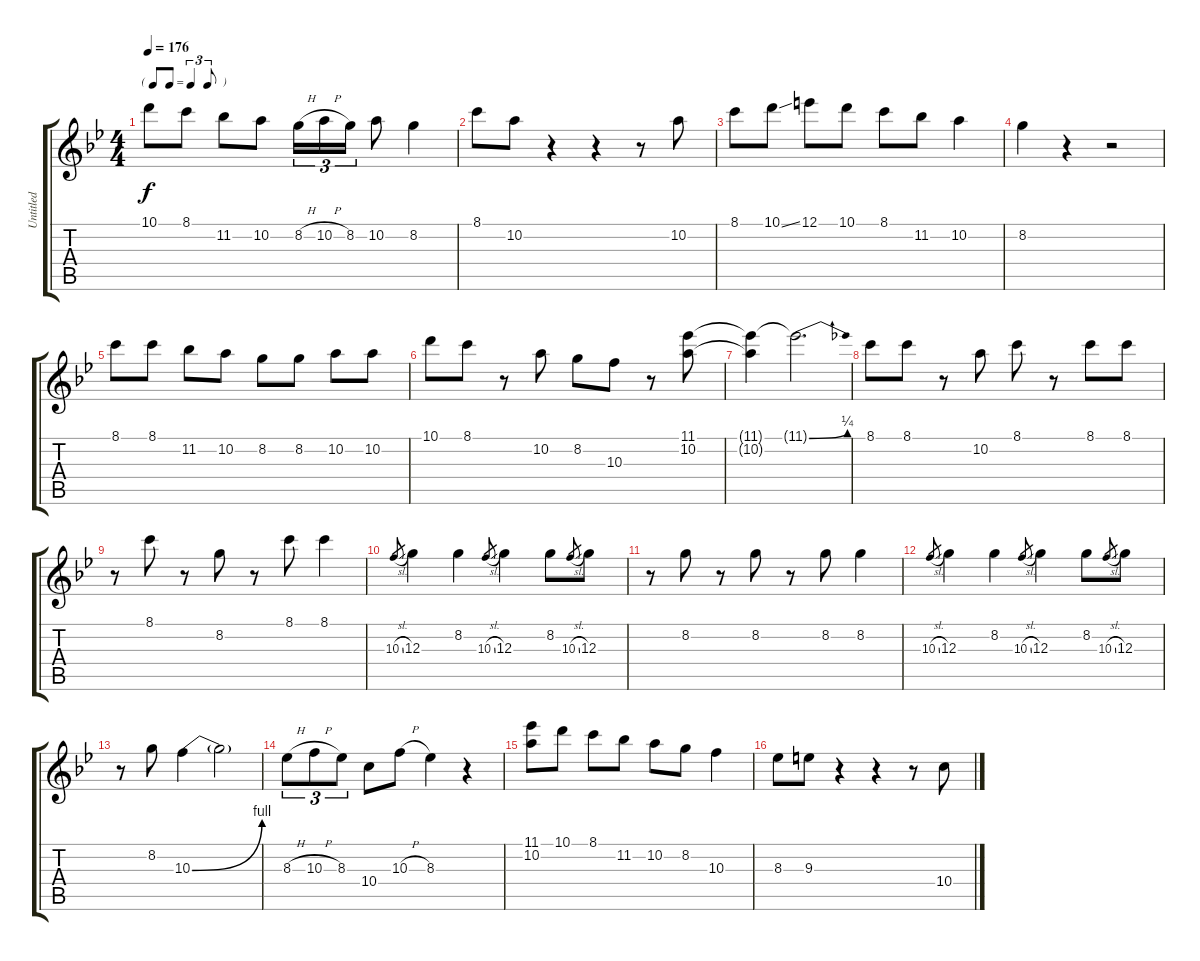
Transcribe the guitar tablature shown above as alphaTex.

\track ("Untitled" "Untitled") {instrument electricguitarclean}
\staff {score tabs}
\tuning (E4 B3 G3 D3 A2 E2) {hide}
\ts (4 4)
\tf triplet8th
\tempo 176
\clef g2
\ks bb
10.1.8{dy f} 8.1.8 11.2.8 10.2.8 8.2{h}.16{tu (3 2)} 10.2{h}.16{tu (3 2)} 8.2.16{tu (3 2)} 10.2.8 8.2.4 |
8.1.8 10.2.8 r.4 r.4 r.8 10.2.8 |
8.1.8 10.1{ss}.8 12.1.8 10.1.8 8.1.8 11.2.8 10.2.4 |
8.2.4 r.4 r.2 |
8.1.8 8.1.8 11.2.8 10.2.8 8.2.8 8.2.8 10.2.8 10.2.8 |
10.1.8 8.1.8 r.8 10.2.8 8.2.8 10.3.8 r.8 (11.1 10.2).8 |
(11.1{t} 10.2{t}).4 11.1{be (bend 0 0 60 1) t}.2{d} |
8.1.8 8.1.8 r.8 10.2.8 8.1.8 r.8 8.1.8 8.1.8 |
r.8 8.1.8 r.8 8.2.8 r.8 8.1.8 8.1.4 |
10.3{sl}.8{gr} 12.3.4 8.2.4 10.3{sl}.8{gr} 12.3.4 8.2.8 10.3{sl}.8{gr} 12.3.8 |
r.8 8.2.8 r.8 8.2.8 r.8 8.2.8 8.2.4 |
10.3{sl}.8{gr} 12.3.4 8.2.4 10.3{sl}.8{gr} 12.3.4 8.2.8 10.3{sl}.8{gr} 12.3.8 |
r.8 8.2.8 10.3{be (bend 0 0 60 4)}.4 10.3{t}.2 |
8.3{h}.8{tu (3 2)} 10.3{h}.8{tu (3 2)} 8.3.8{tu (3 2)} 10.4.8 10.3{h}.8 8.3.4 r.4 |
(11.1 10.2).8 10.1.8 8.1.8 11.2.8 10.2.8 8.2.8 10.3.4 |
8.3.8 9.3.8 r.4 r.4 r.8 10.4.8
